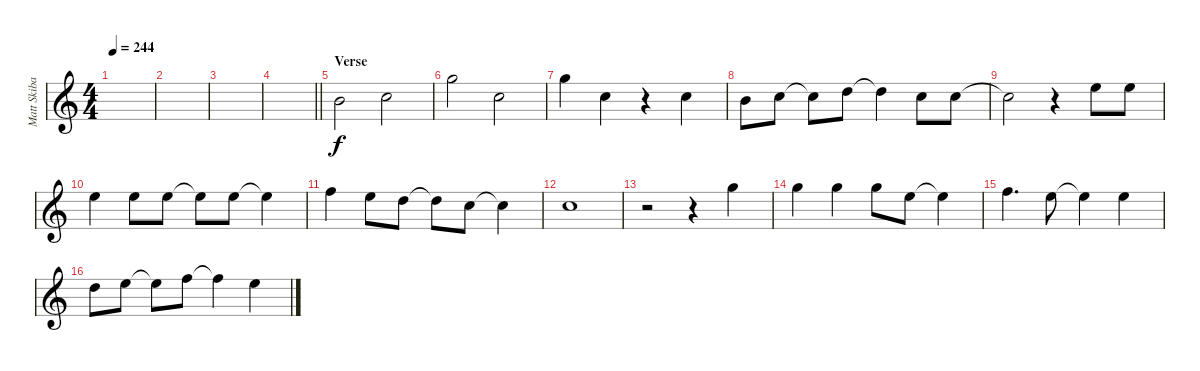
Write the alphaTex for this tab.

\track ("Matt Skiba - Vocals" "Matt Skiba") {instrument distortionguitar}
\staff {score}
\tuning (E4 B3 G3 D3 A2 E2) {hide}
\ts (4 4)
\tempo 244
\clef g2
\ks c
|
|
|
\barLineRight lightlight
|
\section ("" "Verse")
4.3.2 1.2.2 |
8.2.2 1.2.2 |
3.1.4 1.2.4 r.4 1.2.4 |
0.2.8 1.2.8 1.2{t}.8 3.2.8 3.2{t}.4 5.3.8 1.2.8 |
1.2{t}.2 r.4 0.1.8 0.1.8 |
0.1.4 0.1.8 0.1.8 0.1{t}.8 0.1.8 0.1{t}.4 |
1.1.4 0.1.8 3.2.8 3.2{t}.8 1.2.8 1.2{t}.4 |
1.2.1 |
r.2 r.4 3.1.4 |
3.1.4 3.1.4 3.1.8 0.1.8 0.1{t}.4 |
1.1.4{d} 0.1.8 0.1{t}.4 0.1.4 |
3.2.8 0.1.8 0.1{t}.8 1.1.8 1.1{t}.4 0.1.4
